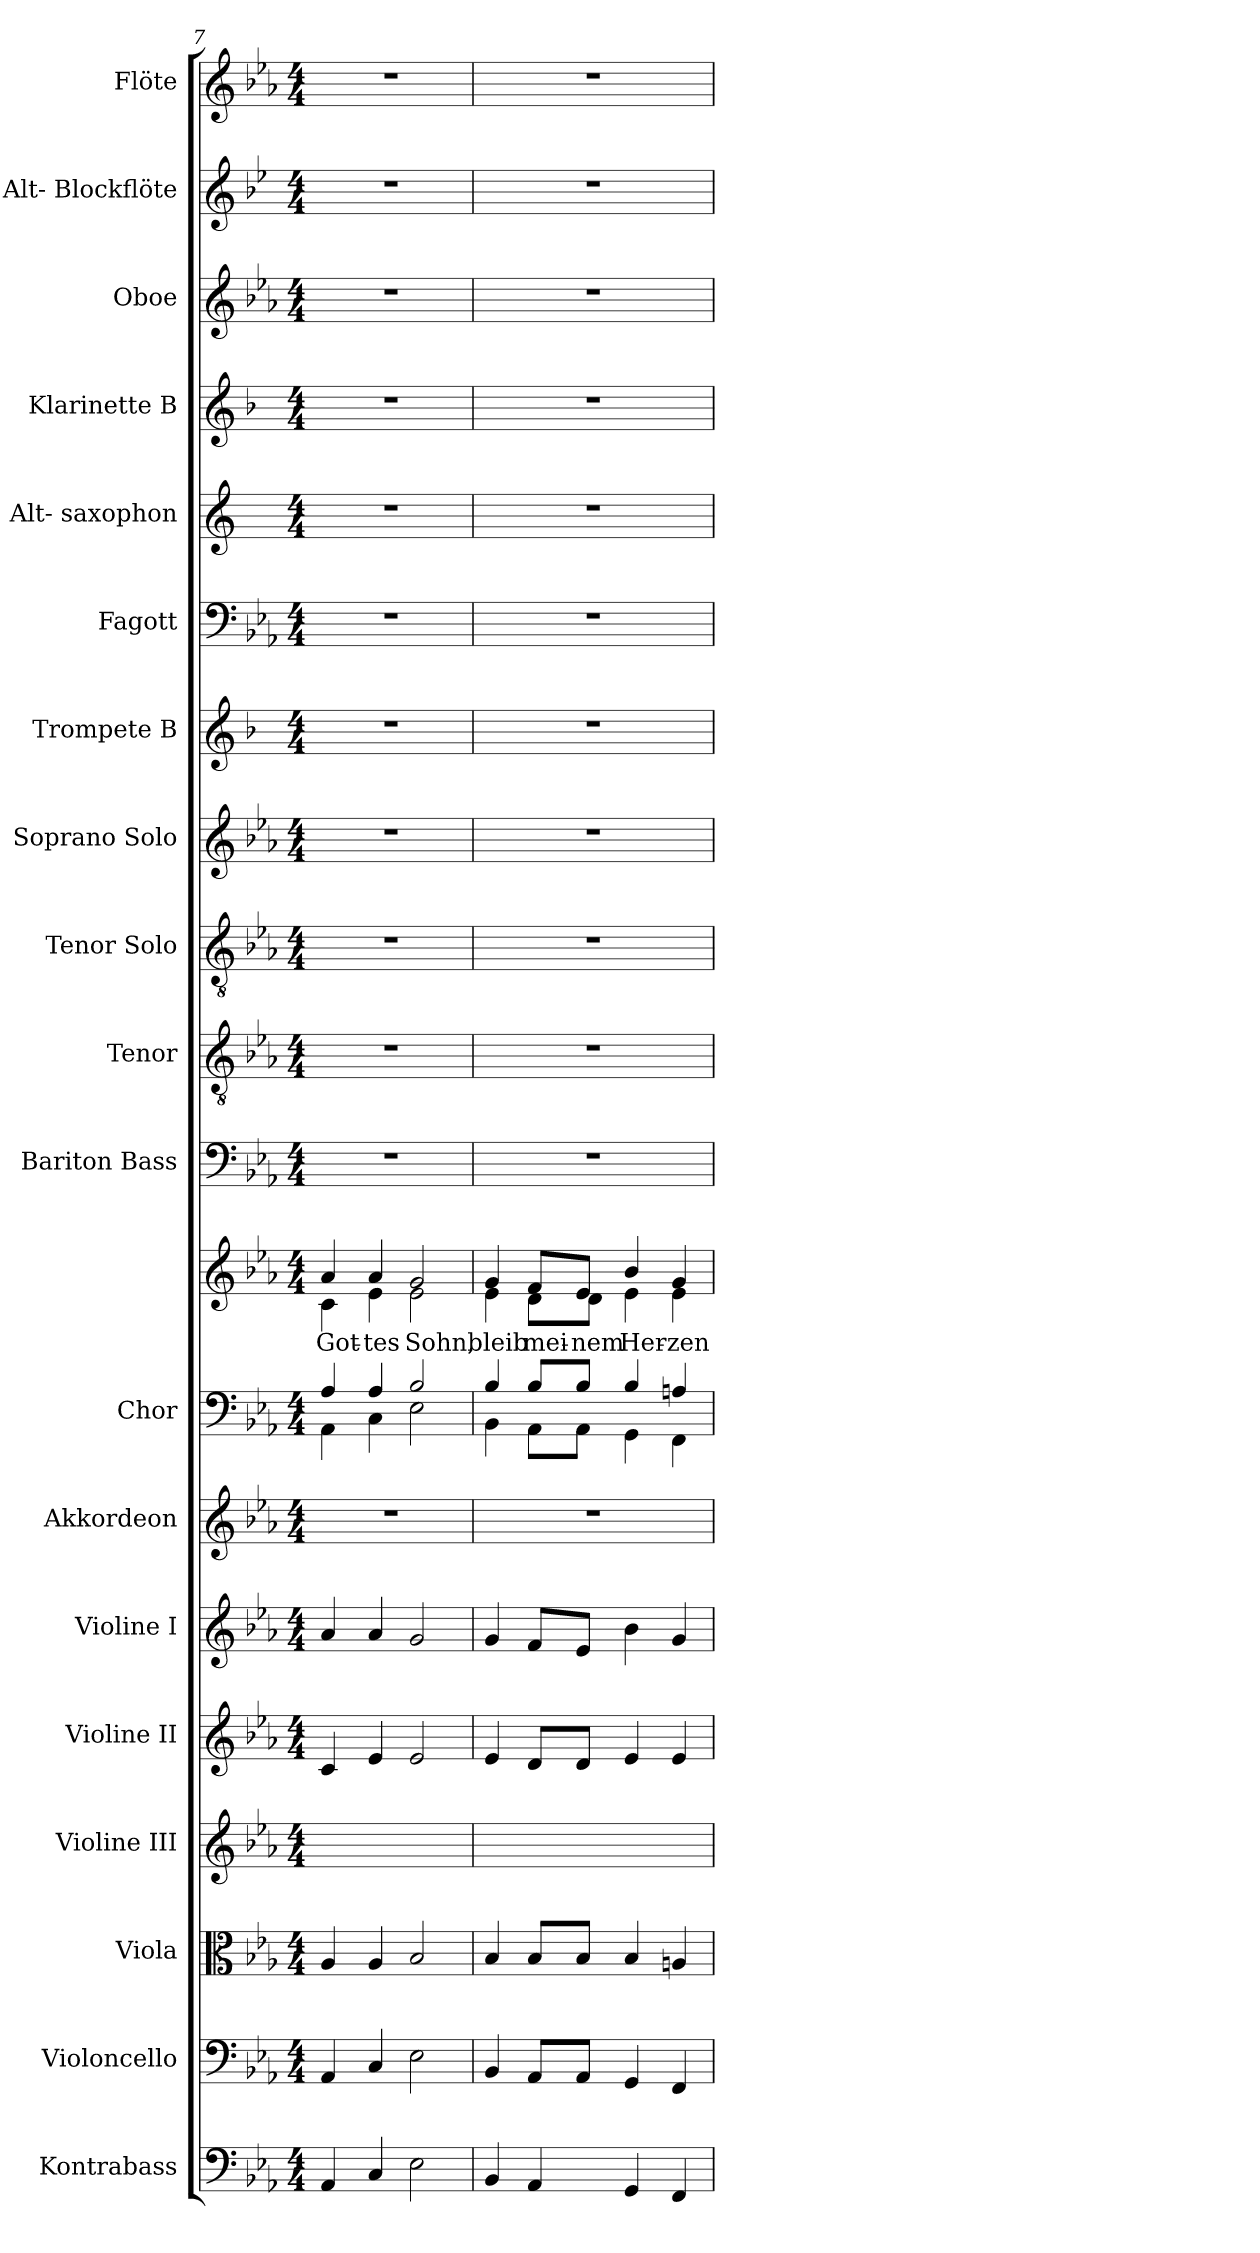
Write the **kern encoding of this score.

**kern	**kern	**kern	**kern	**kern	**kern	**kern	**kern	**kern	**text	**kern	**kern	**kern	**kern	**kern	**kern	**kern	**kern	**kern	**kern	**kern
*part19	*part18	*part17	*part16	*part15	*part14	*part13	*part12	*part12	*part12	*part11	*part10	*part9	*part8	*part7	*part6	*part5	*part4	*part3	*part2	*part1
*staff20	*staff19	*staff18	*staff17	*staff16	*staff15	*staff14	*staff13	*staff12	*staff12	*staff11	*staff10	*staff9	*staff8	*staff7	*staff6	*staff5	*staff4	*staff3	*staff2	*staff1
*I"Kontrabass	*I"Violoncello	*I"Viola	*I"Violine III	*I"Violine II	*I"Violine I	*I"Akkordeon	*I"Chor	*	*	*I"Bariton Bass	*I"Tenor	*I"Tenor Solo	*I"Soprano Solo	*I"Trompete B	*I"Fagott	*I"Alt- saxophon	*I"Klarinette B	*I"Oboe	*I"Alt- Blockflöte	*I"Flöte
*I'Kb.	*I'Vc.	*I'Vla.	*I'Vln. III	*I'Vln. II	*I'Vln. I	*I'Akk.	*I'Chor	*	*	*I'B	*I'T	*I'T. Solo	*I'S. Solo	*I'Tpt.	*I'Fgt.	*I'ASax.	*I'Kl.	*I'Ob.	*I'ABfl.	*I'Fl.
*clefF4	*clefF4	*clefC3	*clefG2	*clefG2	*clefG2	*clefG2	*clefF4	*clefG2	*	*clefF4	*clefGv2	*clefGv2	*clefG2	*clefG2	*clefF4	*clefG2	*clefG2	*clefG2	*clefG2	*clefG2
*ITrd7c12	*	*	*	*	*	*	*	*	*	*	*ITrd7c12	*ITrd7c12	*	*ITrd1c2	*	*ITrd5c9	*ITrd1c2	*	*ITrd-3c-5	*
*k[b-e-a-]	*k[b-e-a-]	*k[b-e-a-]	*k[b-e-a-]	*k[b-e-a-]	*k[b-e-a-]	*k[b-e-a-]	*k[b-e-a-]	*k[b-e-a-]	*	*k[b-e-a-]	*k[b-e-a-]	*k[b-e-a-]	*k[b-e-a-]	*k[b-e-a-]	*k[b-e-a-]	*k[b-e-a-]	*k[b-e-a-]	*k[b-e-a-]	*k[b-e-a-]	*k[b-e-a-]
*E-:	*E-:	*E-:	*E-:	*E-:	*E-:	*E-:	*E-:	*E-:	*	*E-:	*E-:	*E-:	*E-:	*E-:	*E-:	*E-:	*E-:	*E-:	*E-:	*E-:
*M4/4	*M4/4	*M4/4	*M4/4	*M4/4	*M4/4	*M4/4	*M4/4	*M4/4	*	*M4/4	*M4/4	*M4/4	*M4/4	*M4/4	*M4/4	*M4/4	*M4/4	*M4/4	*M4/4	*M4/4
=7	=7	=7	=7	=7	=7	=7	=7	=7	=7	=7	=7	=7	=7	=7	=7	=7	=7	=7	=7	=7
*	*	*	*	*	*	*	*^	*	*	*	*	*	*	*	*	*	*	*	*	*
!	!	!	!	!	!	!	!	!	!	!LO:LY:b:color=#000000	!	!	!	!	!	!	!	!	!	!	!
*	*	*	*	*	*	*	*	*	*^	*	*	*	*	*	*	*	*	*	*	*	*
4AAA-i/	4AA-i/	4A-i/	4A-i/yy	4ci/	4a-i/	1r	4A-i/	4AA-i\	4a-i/	4ci\	Got-	1r	1r	1r	1r	1r	1r	1r	1r	1r	1r	1r
!	!	!	!	!	!	!	!	!	!	!	!LO:LY:b:color=#000000	!	!	!	!	!	!	!	!	!	!	!
4CCi/	4Ci/	4A-i/	4A-i/yy	4e-i/	4a-i/	.	4A-i/	4Ci\	4a-i/	4e-i\	-tes	.	.	.	.	.	.	.	.	.	.	.
!	!	!	!	!	!	!	!	!	!	!	!LO:LY:b:color=#000000	!	!	!	!	!	!	!	!	!	!	!
2EE-i\	2E-i\	2B-i/	2B-i/yy	2e-i/	2gi/	.	2B-i/	2E-i\	2gi/	2e-i\	Sohn,	.	.	.	.	.	.	.	.	.	.	.
!!LO:PB:g=z
=8	=8	=8	=8	=8	=8	=8	=8	=8	=8	=8	=8	=8	=8	=8	=8	=8	=8	=8	=8	=8	=8	=8
!	!	!	!	!	!	!	!	!	!	!	!LO:LY:b:color=#000000	!	!	!	!	!	!	!	!	!	!	!
4BBB-i/	4BB-i/	4B-i/	4B-i/yy	4e-i/	4gi/	1r	4B-i/	4BB-i\	4gi/	4e-i\	bleib	1r	1r	1r	1r	1r	1r	1r	1r	1r	1r	1r
!	!	!	!	!	!	!	!	!	!	!	!LO:LY:b:color=#000000	!	!	!	!	!	!	!	!	!	!	!
4AAA-i/	8AA-i/L	8B-i/L	8B-i/Lyy	8di/L	8fi/L	.	8B-i/L	8AA-i\L	8fi/L	8di\L	mei-	.	.	.	.	.	.	.	.	.	.	.
!	!	!	!	!	!	!	!	!	!	!	!LO:LY:b:color=#000000	!	!	!	!	!	!	!	!	!	!	!
.	8AA-i/J	8B-i/J	8B-i/Jyy	8di/J	8e-i/J	.	8B-i/J	8AA-i\J	8e-i/J	8di\J	-nem	.	.	.	.	.	.	.	.	.	.	.
!	!	!	!	!	!	!	!	!	!	!	!LO:LY:b:color=#000000	!	!	!	!	!	!	!	!	!	!	!
4GGGi/	4GGi/	4B-i/	4B-i/yy	4e-i/	4b-i\	.	4B-i/	4GGi\	4b-i/	4e-i\	Her-	.	.	.	.	.	.	.	.	.	.	.
!	!	!	!	!	!	!	!	!	!	!	!LO:LY:b:color=#000000	!	!	!	!	!	!	!	!	!	!	!
4FFFi/	4FFi/	4Ani/	4Ani/yy	4e-i/	4gi/	.	4Ani/	4FFi\	4gi/	4e-i\	-zen	.	.	.	.	.	.	.	.	.	.	.
*	*	*	*	*	*	*	*v	*v	*	*	*	*	*	*	*	*	*	*	*	*	*	*
*	*	*	*	*	*	*	*	*v	*v	*	*	*	*	*	*	*	*	*	*	*	*
=	=	=	=	=	=	=	=	=	=	=	=	=	=	=	=	=	=	=	=	=
*-	*-	*-	*-	*-	*-	*-	*-	*-	*-	*-	*-	*-	*-	*-	*-	*-	*-	*-	*-	*-
